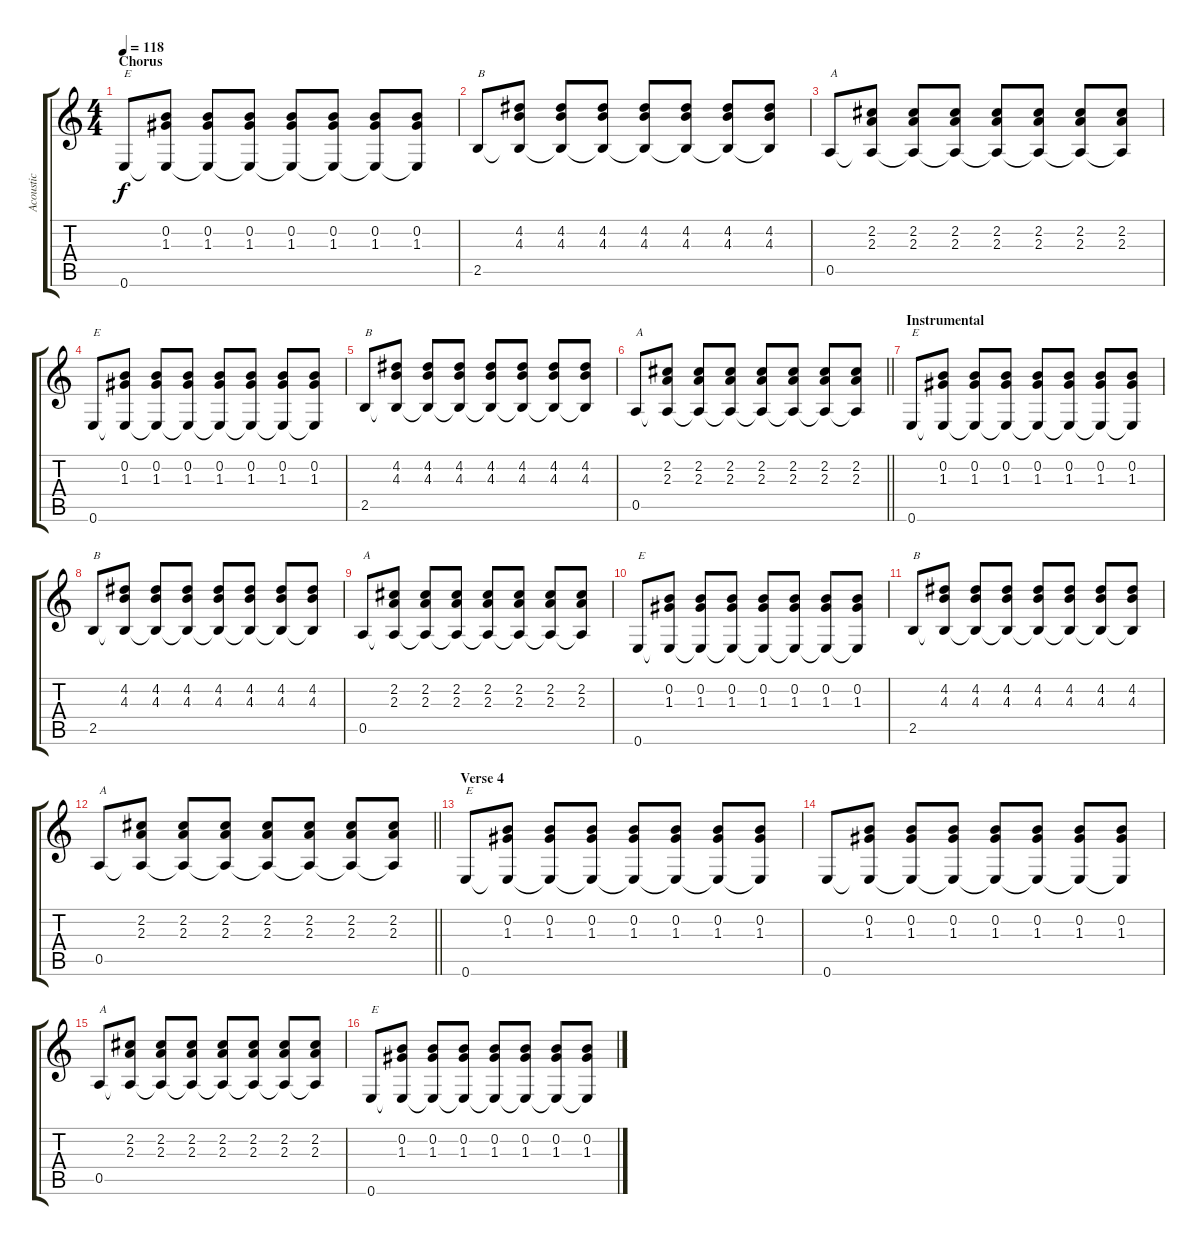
\track ("Acoustic" "Acoustic") {instrument acousticguitarsteel}
\staff {score tabs}
\tuning (E4 B3 G3 D3 A2 E2) {hide}
\ts (4 4)
\section ("" "Chorus")
\tempo 118
\clef g2
\ks c
0.6.8{txt "E" dy f} (0.2 1.3 0.6{t}).8 (0.2 1.3 0.6{t}).8 (0.2 1.3 0.6{t}).8 (0.2 1.3 0.6{t}).8 (0.2 1.3 0.6{t}).8 (0.2 1.3 0.6{t}).8 (0.2 1.3 0.6{t}).8 |
2.5.8{txt "B"} (4.2 4.3 2.5{t}).8 (4.2 4.3 2.5{t}).8 (4.2 4.3 2.5{t}).8 (4.2 4.3 2.5{t}).8 (4.2 4.3 2.5{t}).8 (4.2 4.3 2.5{t}).8 (4.2 4.3 2.5{t}).8 |
0.5.8{txt "A"} (2.2 2.3 0.5{t}).8 (2.2 2.3 0.5{t}).8 (2.2 2.3 0.5{t}).8 (2.2 2.3 0.5{t}).8 (2.2 2.3 0.5{t}).8 (2.2 2.3 0.5{t}).8 (2.2 2.3 0.5{t}).8 |
0.6.8{txt "E"} (0.2 1.3 0.6{t}).8 (0.2 1.3 0.6{t}).8 (0.2 1.3 0.6{t}).8 (0.2 1.3 0.6{t}).8 (0.2 1.3 0.6{t}).8 (0.2 1.3 0.6{t}).8 (0.2 1.3 0.6{t}).8 |
2.5.8{txt "B"} (4.2 4.3 2.5{t}).8 (4.2 4.3 2.5{t}).8 (4.2 4.3 2.5{t}).8 (4.2 4.3 2.5{t}).8 (4.2 4.3 2.5{t}).8 (4.2 4.3 2.5{t}).8 (4.2 4.3 2.5{t}).8 |
\barLineRight lightlight
0.5.8{txt "A"} (2.2 2.3 0.5{t}).8 (2.2 2.3 0.5{t}).8 (2.2 2.3 0.5{t}).8 (2.2 2.3 0.5{t}).8 (2.2 2.3 0.5{t}).8 (2.2 2.3 0.5{t}).8 (2.2 2.3 0.5{t}).8 |
\section ("" "Instrumental")
0.6.8{txt "E"} (0.2 1.3 0.6{t}).8 (0.2 1.3 0.6{t}).8 (0.2 1.3 0.6{t}).8 (0.2 1.3 0.6{t}).8 (0.2 1.3 0.6{t}).8 (0.2 1.3 0.6{t}).8 (0.2 1.3 0.6{t}).8 |
2.5.8{txt "B"} (4.2 4.3 2.5{t}).8 (4.2 4.3 2.5{t}).8 (4.2 4.3 2.5{t}).8 (4.2 4.3 2.5{t}).8 (4.2 4.3 2.5{t}).8 (4.2 4.3 2.5{t}).8 (4.2 4.3 2.5{t}).8 |
0.5.8{txt "A"} (2.2 2.3 0.5{t}).8 (2.2 2.3 0.5{t}).8 (2.2 2.3 0.5{t}).8 (2.2 2.3 0.5{t}).8 (2.2 2.3 0.5{t}).8 (2.2 2.3 0.5{t}).8 (2.2 2.3 0.5{t}).8 |
0.6.8{txt "E"} (0.2 1.3 0.6{t}).8 (0.2 1.3 0.6{t}).8 (0.2 1.3 0.6{t}).8 (0.2 1.3 0.6{t}).8 (0.2 1.3 0.6{t}).8 (0.2 1.3 0.6{t}).8 (0.2 1.3 0.6{t}).8 |
2.5.8{txt "B"} (4.2 4.3 2.5{t}).8 (4.2 4.3 2.5{t}).8 (4.2 4.3 2.5{t}).8 (4.2 4.3 2.5{t}).8 (4.2 4.3 2.5{t}).8 (4.2 4.3 2.5{t}).8 (4.2 4.3 2.5{t}).8 |
\barLineRight lightlight
0.5.8{txt "A"} (2.2 2.3 0.5{t}).8 (2.2 2.3 0.5{t}).8 (2.2 2.3 0.5{t}).8 (2.2 2.3 0.5{t}).8 (2.2 2.3 0.5{t}).8 (2.2 2.3 0.5{t}).8 (2.2 2.3 0.5{t}).8 |
\section ("" "Verse 4")
0.6.8{txt "E"} (0.2 1.3 0.6{t}).8 (0.2 1.3 0.6{t}).8 (0.2 1.3 0.6{t}).8 (0.2 1.3 0.6{t}).8 (0.2 1.3 0.6{t}).8 (0.2 1.3 0.6{t}).8 (0.2 1.3 0.6{t}).8 |
0.6.8 (0.2 1.3 0.6{t}).8 (0.2 1.3 0.6{t}).8 (0.2 1.3 0.6{t}).8 (0.2 1.3 0.6{t}).8 (0.2 1.3 0.6{t}).8 (0.2 1.3 0.6{t}).8 (0.2 1.3 0.6{t}).8 |
0.5.8{txt "A"} (2.2 2.3 0.5{t}).8 (2.2 2.3 0.5{t}).8 (2.2 2.3 0.5{t}).8 (2.2 2.3 0.5{t}).8 (2.2 2.3 0.5{t}).8 (2.2 2.3 0.5{t}).8 (2.2 2.3 0.5{t}).8 |
0.6.8{txt "E"} (0.2 1.3 0.6{t}).8 (0.2 1.3 0.6{t}).8 (0.2 1.3 0.6{t}).8 (0.2 1.3 0.6{t}).8 (0.2 1.3 0.6{t}).8 (0.2 1.3 0.6{t}).8 (0.2 1.3 0.6{t}).8
